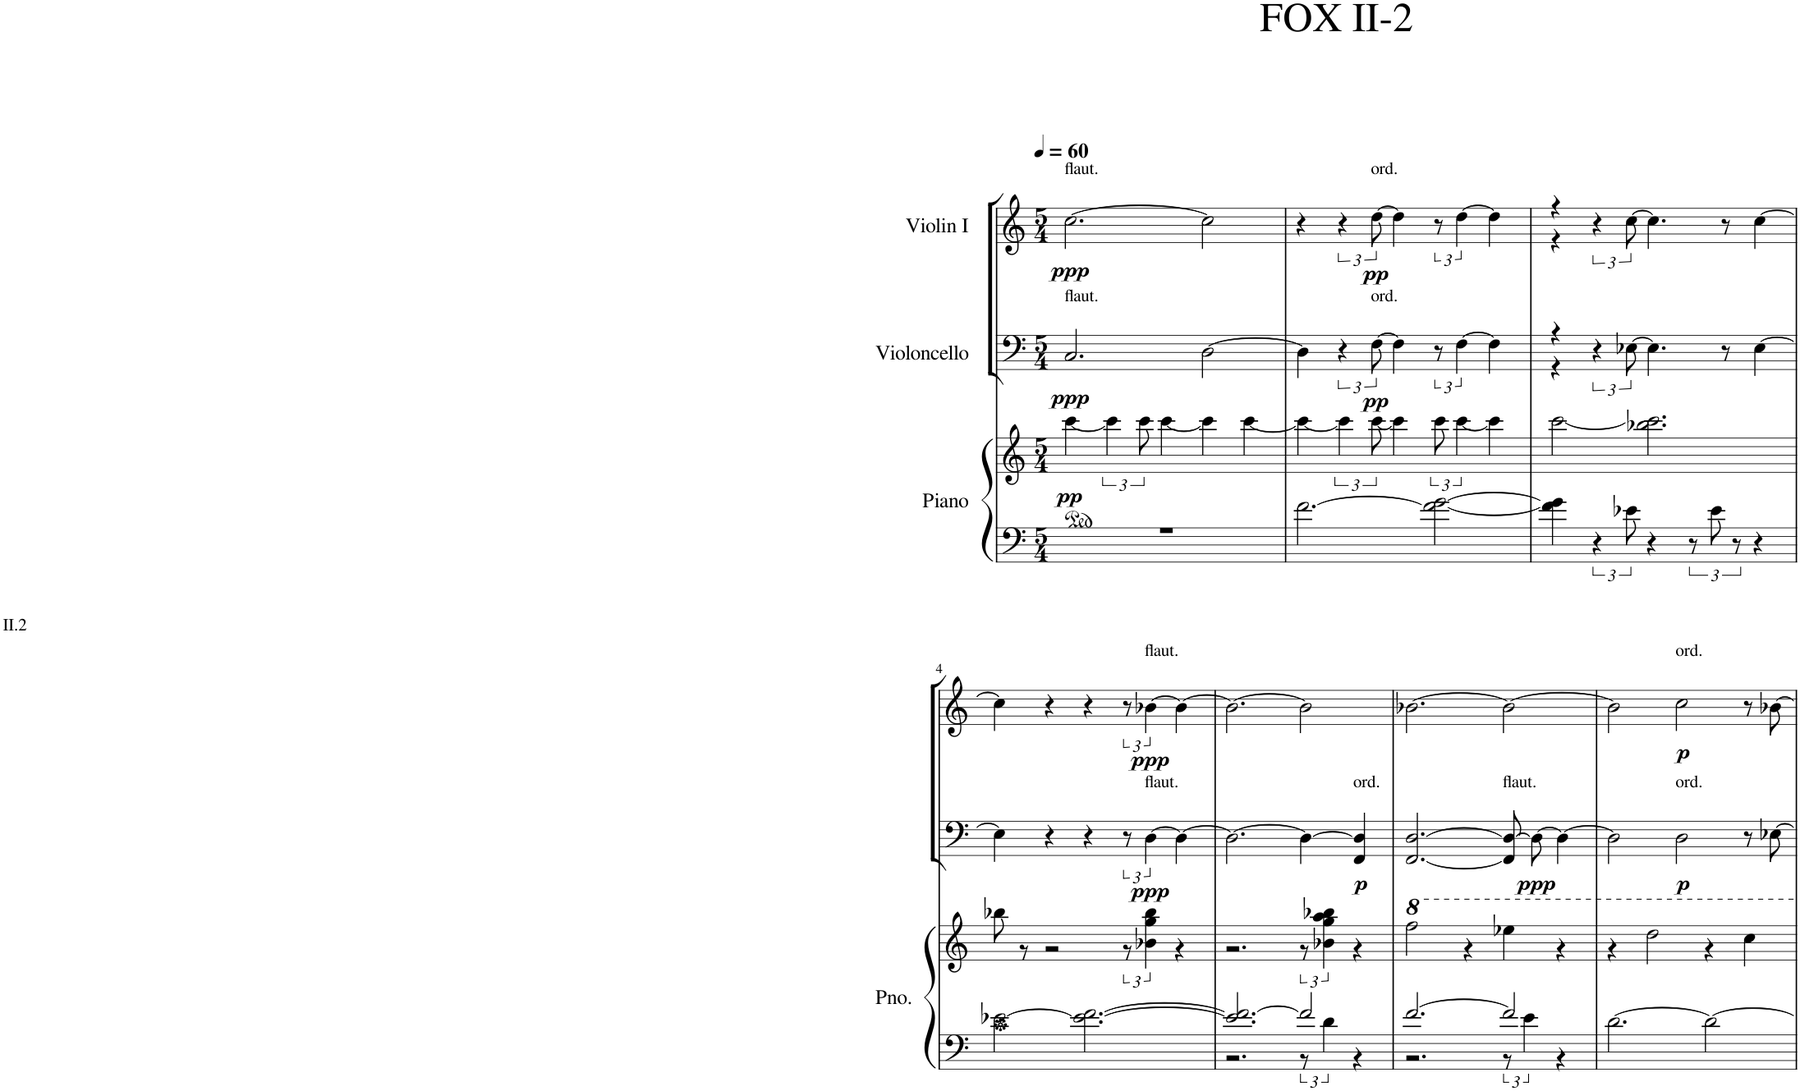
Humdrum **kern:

**kern	**kern	**dynam	**kern	**dynam	**kern	**dynam
*part3	*part3	*part3	*part2	*part2	*part1	*part1
*staff4	*staff3	*staff3/4	*staff2	*staff2	*staff1	*staff1
*I"Piano	*	*	*I"Violoncello	*	*I"Violin I	*
*I'Pno.	*	*	*I'Vc	*	*I'Vln	*
*clefF4	*clefG2	*	*clefF4	*	*clefG2	*
*k[]	*k[]	*	*k[]	*	*k[]	*
*M5/4	*M5/4	*	*M5/4	*	*M5/4	*
*MM60	*MM60	*	*MM60	*	*MM60	*
=1	=1	=1	=1	=1	=1	=1
*^	*^	*	*	*	*	*
!	!	!	!	!	!	!	!LO:TX:a:t=flaut.	!
!	!	!	!	!	!LO:TX:a:t=flaut.	!	!	!
!	!	!	!	!LO:DY:b	!	!LO:DY:b	!	!LO:DY:b
1ryy	4%5r	1ryy	[4ccc\	pp	2.C/	ppp	[2.cc\	ppp
.	.	.	6ccc\]	.	.	.	.	.
.	.	.	12ccc\	.	.	.	.	.
.	.	.	[4ccc\	.	.	.	.	.
.	.	.	4ccc\]	.	[2D\	.	2cc\]	.
4ryy	.	4ryy	[4ccc\	.	.	.	.	.
*v	*v	*	*	*	*	*	*	*
=2	=2	=2	=2	=2	=2	=2	=2
[2.f\	1ryy	4ccc\_	.	4D\]	.	4r	.
.	.	4ccc\]	.	6r	.	6r	.
!	!	!	!	!	!	!LO:TX:a:t=ord.	!
!	!	!	!	!LO:TX:a:t=ord.	!	!	!
!	!	!	!	!	!LO:DY:b	!	!LO:DY:b
.	.	.	.	[12F\	pp	[12dd\	pp
.	.	4ccc\]	.	4F\]	.	4dd\]	.
2f\_ [2g\	.	12ccc\	.	12r	.	12r	.
.	.	[6ccc\	.	[6F\	.	[6dd\	.
.	4ryy	4ccc\]	.	4F\]	.	4dd\]	.
=3	=3	=3	=3	=3	=3	=3	=3
*	*	*	*	*^	*	*^	*
4f\] 4g\]	1ryy	[2ccc\	.	4r	4r	.	4r	4r	.
6r	.	.	.	6r	1ryy	.	6r	1ryy	.
12e-X\	.	.	.	[12E-X\	.	.	[12cc\	.	.
4r	.	2.bb-X\ 2.ccc\]	.	4.E-\]	.	.	4.cc\]	.	.
12r	.	.	.	.	.	.	.	.	.
12e-\	.	.	.	.	.	.	.	.	.
.	.	.	.	8r	.	.	8r	.	.
12r	.	.	.	.	.	.	.	.	.
4r	4ryy	.	.	[4E-\	.	.	[4cc\	.	.
*	*	*	*	*v	*v	*	*	*	*
*	*	*	*	*	*	*v	*v	*
!!LO:LB:g=z
=4	=4	=4	=4	=4	=4	=4	=4
[2e-X\	1ryy	8bb-X\	.	4E-\]	.	4cc\]	.
.	.	8r	.	.	.	.	.
.	.	2r	.	4r	.	4r	.
2.e-\_ [2.f\	.	.	.	4r	.	4r	.
.	.	12r	.	12r	.	12r	.
!	!	!	!	!	!	!LO:TX:a:t=flaut.	!
!	!	!	!	!LO:TX:a:t=flaut.	!	!	!
!	!	!	!	!	!LO:DY:b	!	!LO:DY:b
.	.	6b-X\ 6gg\ 6bb-\	.	[6D\	ppp	[6b-X\	ppp
.	4ryy	4r	.	4D\_	.	4b-\_	.
=5	=5	=5	=5	=5	=5	=5	=5
*^	*	*	*	*	*	*	*
2.e-/] 2.f/_	2.r	1ryy	2.r	.	2.D\_	.	2.b-\_	.
2f/]	12r	.	12r	.	4D\_	.	2b-\]	.
.	6d\	.	6b-X\ 6gg\ 6aa\ 6bb-X\	.	.	.	.	.
!	!	!	!	!	!LO:TX:a:t=ord.	!	!	!
!	!	!	!	!	!	!LO:DY:b	!	!
.	4r	4ryy	4r	.	4FF/ 4D/]	p	.	.
=6	=6	=6	=6	=6	=6	=6	=6	=6
!	!	!	!	!	!	!	!LO:TX:a:t=II.2	!
[2.f/	2.r	1ryy	2fff\	.	[2.FF/ [2.D/	.	[2.b-X\	.
.	.	.	4r	.	.	.	.	.
!	!	!	!	!	!LO:TX:a:t=flaut.	!	!	!
2f/]	12r	.	4eee-X\	.	8FF]/ 8D_/L	.	2b-\_	.
.	6e\	.	.	.	.	.	.	.
!	!	!	!	!	!	!LO:DY:b	!	!
.	.	.	.	.	8D/J_	ppp	.	.
.	4r	4ryy	4r	.	4D\_	.	.	.
*v	*v	*	*	*	*	*	*	*
=7	=7	=7	=7	=7	=7	=7	=7
[2.d\	1ryy	4r	.	2D\]	.	2b-\]	.
.	.	2ddd\	.	.	.	.	.
!	!	!	!	!	!	!LO:TX:a:t=ord.	!
!	!	!	!	!LO:TX:a:t=ord.	!	!	!
!	!	!	!	!	!LO:DY:b	!	!LO:DY:b
.	.	.	.	2D\	p	2cc\	p
2d\_	.	4r	.	.	.	.	.
.	4ryy	4ccc\	.	8r	.	8r	.
.	.	.	.	[8E-X\	.	[8b-X\	.
*	*v	*v	*	*	*	*	*
=	=	=	=	=	=	=
*-	*-	*-	*-	*-	*-	*-
